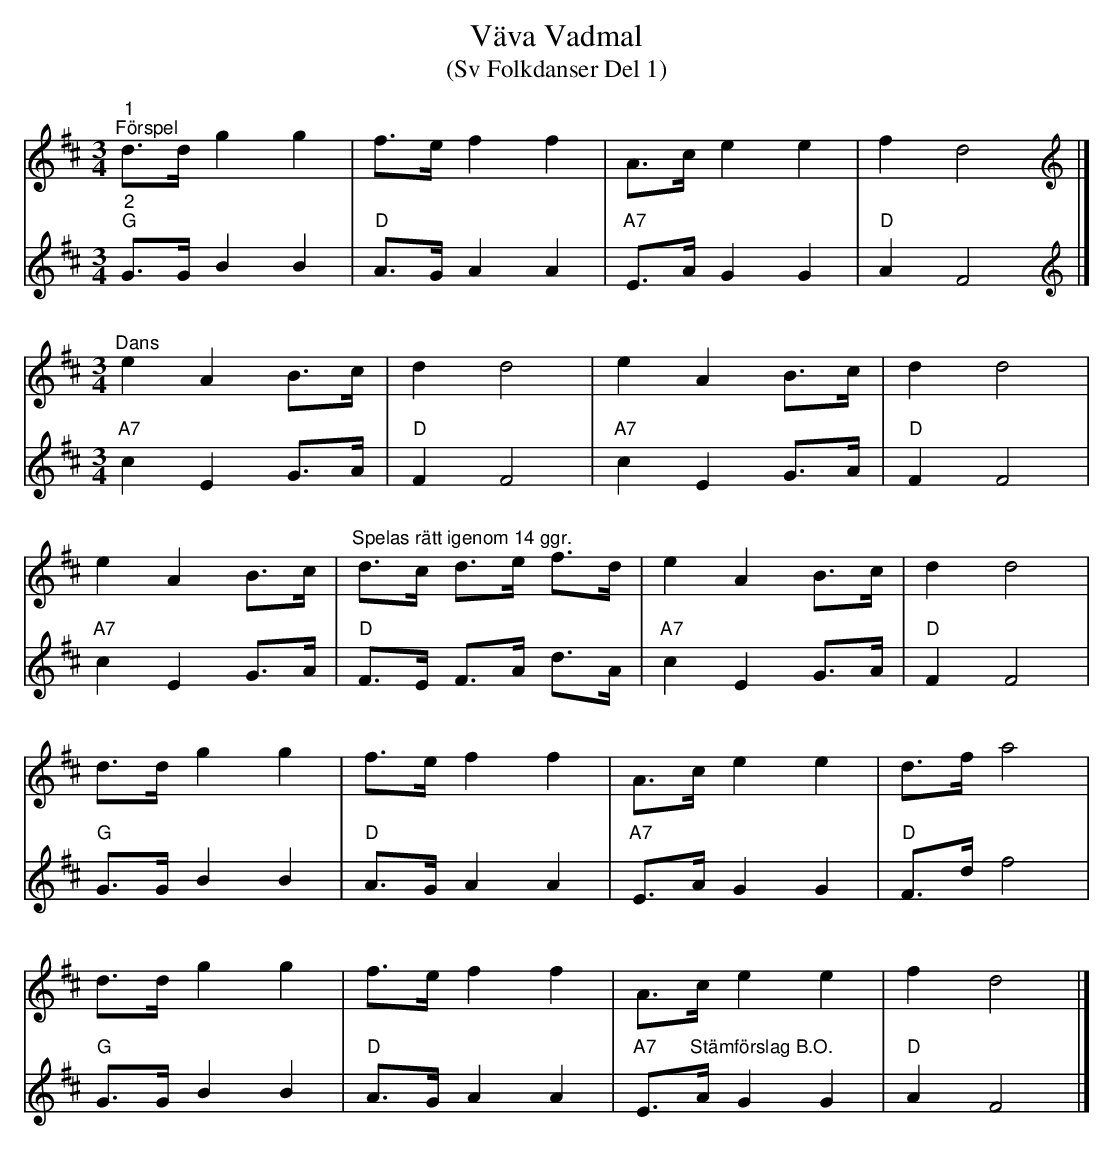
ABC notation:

X:1
T:Väva Vadmal
T:(Sv Folkdanser Del 1)
L:1/8
M:3/4
K:D
V:1
"^1""^Förspel" d>d g2 g2 | f>e f2 f2 | A>c e2 e2 | f2 d4 |]
[K:D][M:3/4][K:treble]"^Dans" e2 A2 B>c | d2 d4 | e2 A2 B>c | d2 d4 |
e2 A2 B>c | "^Spelas rätt igenom 14 ggr."d>c d>e f>d | e2 A2 B>c | d2 d4 |
d>d g2 g2 | f>e f2 f2 | A>c e2 e2 | d>f a4 |
d>d g2 g2 | f>e f2 f2 | A>c e2 e2 | f2 d4 |]
V:2
"^2""G" G>G B2 B2 |"D" A>G A2 A2 |"A7" E>A G2 G2 |"D" A2 F4 |]
[K:D][M:3/4][K:treble]"A7" c2 E2 G>A |"D" F2 F4 |"A7" c2 E2 G>A |"D" F2 F4 |
"A7" c2 E2 G>A | "D" F>E F>A d>A |"A7" c2 E2 G>A |"D" F2 F4 |
"G" G>G B2 B2 | "D" A>G A2 A2 |"A7" E>A G2 G2 |"D" F>d f4 |
"G" G>G B2 B2 |"D" A>G A2 A2 | "A7"  E"^Stämförslag B.O.">A G2 G2 |"D" A2 F4 |]
